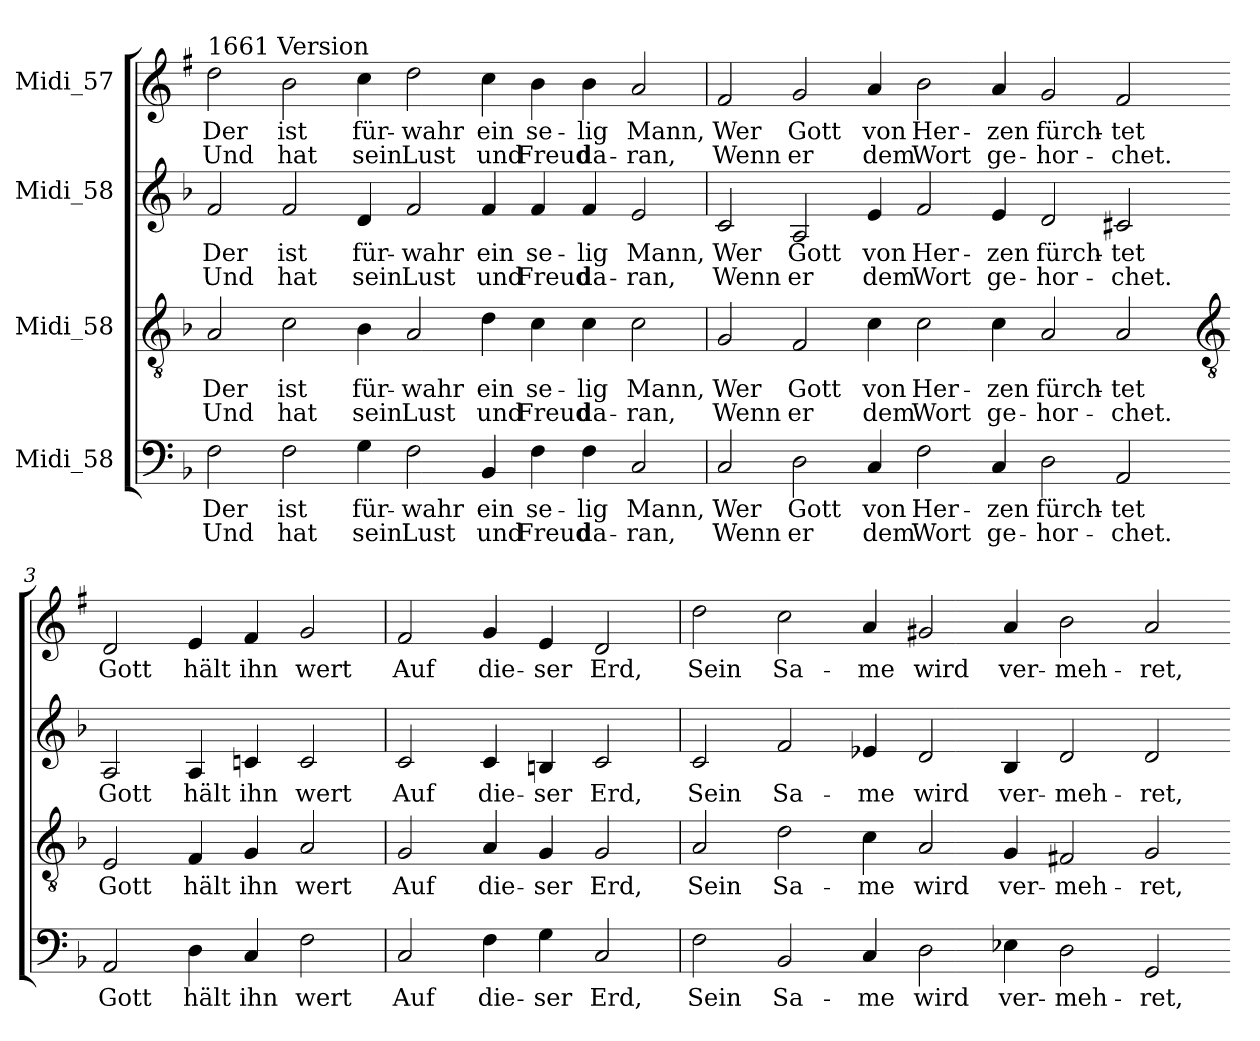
**kern	**text	**text	**kern	**text	**text	**kern	**text	**text	**kern	**text	**text
*part4	*part4	*part4	*part3	*part3	*part3	*part2	*part2	*part2	*part1	*part1	*part1
*staff4	*staff4	*staff4	*staff3	*staff3	*staff3	*staff2	*staff2	*staff2	*staff1	*staff1	*staff1
*I"Midi_58	*	*	*I"Midi_58	*	*	*I"Midi_58	*	*	*I"Midi_57	*	*
*clefF4	*	*	*clefGv2	*	*	*clefG2	*	*	*clefG2	*	*
*	*	*	*	*	*	*	*	*	*ITrd1c2	*	*
*k[b-]	*	*	*k[b-]	*	*	*k[b-]	*	*	*k[b-]	*	*
*F:	*	*	*F:	*	*	*F:	*	*	*F:	*	*
=1	=1	=1	=1	=1	=1	=1	=1	=1	=1	=1	=1
!	!	!	!	!	!	!	!	!	!LO:TX:a:t=1661 Version	!	!
!	!LO:LY:b	!LO:LY:b	!	!LO:LY:b	!LO:LY:b	!	!LO:LY:b	!LO:LY:b	!	!LO:LY:b	!LO:LY:b
2F	Der	Und	2A	Der	Und	2f	Der	Und	2cc	Der	Und
!	!LO:LY:b	!LO:LY:b	!	!LO:LY:b	!LO:LY:b	!	!LO:LY:b	!LO:LY:b	!	!LO:LY:b	!LO:LY:b
2F	ist	hat	2c	ist	hat	2f	ist	hat	2a	ist	hat
!	!LO:LY:b	!LO:LY:b	!	!LO:LY:b	!LO:LY:b	!	!LO:LY:b	!LO:LY:b	!	!LO:LY:b	!LO:LY:b
4G	für-	-sein	4B-	für-	-sein	4d	für-	-sein	4b-	für-	-sein
!	!LO:LY:b	!LO:LY:b	!	!LO:LY:b	!LO:LY:b	!	!LO:LY:b	!LO:LY:b	!	!LO:LY:b	!LO:LY:b
2F	wahr	Lust	2A	wahr	Lust	2f	wahr	Lust	2cc	wahr	Lust
!	!LO:LY:b	!LO:LY:b	!	!LO:LY:b	!LO:LY:b	!	!LO:LY:b	!LO:LY:b	!	!LO:LY:b	!LO:LY:b
4BB-	ein	und	4d	ein	und	4f	ein	und	4b-	ein	und
!	!LO:LY:b	!LO:LY:b	!	!LO:LY:b	!LO:LY:b	!	!LO:LY:b	!LO:LY:b	!	!LO:LY:b	!LO:LY:b
4F	se-	-Freud	4c	se-	-Freud	4f	se-	-Freud	4a	se-	-Freud
!	!LO:LY:b	!LO:LY:b	!	!LO:LY:b	!LO:LY:b	!	!LO:LY:b	!LO:LY:b	!	!LO:LY:b	!LO:LY:b
4F	lig	da-	4c	lig	da-	4f	lig	da-	4a	lig	da-
!	!LO:LY:b	!LO:LY:b	!	!LO:LY:b	!LO:LY:b	!	!LO:LY:b	!LO:LY:b	!	!LO:LY:b	!LO:LY:b
2C	-Mann,	ran,	2c	-Mann,	ran,	2e	-Mann,	ran,	2g	-Mann,	ran,
=2	=2	=2	=2	=2	=2	=2	=2	=2	=2	=2	=2
!	!LO:LY:b	!LO:LY:b	!	!LO:LY:b	!LO:LY:b	!	!LO:LY:b	!LO:LY:b	!	!LO:LY:b	!LO:LY:b
2C	Wer	Wenn	2G	Wer	Wenn	2c	Wer	Wenn	2e	Wer	Wenn
!	!LO:LY:b	!LO:LY:b	!	!LO:LY:b	!LO:LY:b	!	!LO:LY:b	!LO:LY:b	!	!LO:LY:b	!LO:LY:b
2D	Gott	er	2F	Gott	er	2A	Gott	er	2f	Gott	er
!	!LO:LY:b	!LO:LY:b	!	!LO:LY:b	!LO:LY:b	!	!LO:LY:b	!LO:LY:b	!	!LO:LY:b	!LO:LY:b
4C	von	dem	4c	von	dem	4e	von	dem	4g	von	dem
!	!LO:LY:b	!LO:LY:b	!	!LO:LY:b	!LO:LY:b	!	!LO:LY:b	!LO:LY:b	!	!LO:LY:b	!LO:LY:b
2F	Her-	-Wort	2c	Her-	-Wort	2f	Her-	-Wort	2a	Her-	-Wort
!	!LO:LY:b	!LO:LY:b	!	!LO:LY:b	!LO:LY:b	!	!LO:LY:b	!LO:LY:b	!	!LO:LY:b	!LO:LY:b
4C	zen	ge-	4c	zen	ge-	4e	zen	ge-	4g	zen	ge-
!	!LO:LY:b	!LO:LY:b	!	!LO:LY:b	!LO:LY:b	!	!LO:LY:b	!LO:LY:b	!	!LO:LY:b	!LO:LY:b
2D	-fürch-	-hor-	2A	-fürch-	-hor-	2d	-fürch-	-hor-	2f	-fürch-	-hor-
!	!LO:LY:b	!LO:LY:b	!	!LO:LY:b	!LO:LY:b	!	!LO:LY:b	!LO:LY:b	!	!LO:LY:b	!LO:LY:b
2AA	-tet	chet.	2A	-tet	chet.	2c#X	-tet	chet.	2e	-tet	chet.
!!LO:LB:g=z
=3-	=3-	=3-	=3-	=3-	=3-	=3-	=3-	=3-	=3-	=3-	=3-
*	*	*	*clefGv2	*	*	*	*	*	*	*	*
!	!LO:LY:b	!	!	!LO:LY:b	!	!	!LO:LY:b	!	!	!LO:LY:b	!
2AA	Gott	.	2E	Gott	.	2A	Gott	.	2c	Gott	.
!	!LO:LY:b	!	!	!LO:LY:b	!	!	!LO:LY:b	!	!	!LO:LY:b	!
4D	hält	.	4F	hält	.	4A	hält	.	4d	hält	.
!	!LO:LY:b	!	!	!LO:LY:b	!	!	!LO:LY:b	!	!	!LO:LY:b	!
4C	ihn	.	4G	ihn	.	4c	ihn	.	4e	ihn	.
!	!LO:LY:b	!	!	!LO:LY:b	!	!	!LO:LY:b	!	!	!LO:LY:b	!
2F	wert	.	2A	wert	.	2c	wert	.	2f	wert	.
=4	=4	=4	=4	=4	=4	=4	=4	=4	=4	=4	=4
!	!LO:LY:b	!	!	!LO:LY:b	!	!	!LO:LY:b	!	!	!LO:LY:b	!
2C	Auf	.	2G	Auf	.	2c	Auf	.	2e	Auf	.
!	!LO:LY:b	!	!	!LO:LY:b	!	!	!LO:LY:b	!	!	!LO:LY:b	!
4F	die-	.	4A	die-	.	4c	die-	.	4f	die-	.
!	!LO:LY:b	!	!	!LO:LY:b	!	!	!LO:LY:b	!	!	!LO:LY:b	!
4G	-ser	.	4G	-ser	.	4Bn	-ser	.	4d	-ser	.
!	!LO:LY:b	!	!	!LO:LY:b	!	!	!LO:LY:b	!	!	!LO:LY:b	!
2C	Erd,	.	2G	Erd,	.	2c	Erd,	.	2c	Erd,	.
=5	=5	=5	=5	=5	=5	=5	=5	=5	=5	=5	=5
!	!LO:LY:b	!	!	!LO:LY:b	!	!	!LO:LY:b	!	!	!LO:LY:b	!
2F	Sein	.	2A	Sein	.	2c	Sein	.	2cc	Sein	.
!	!LO:LY:b	!	!	!LO:LY:b	!	!	!LO:LY:b	!	!	!LO:LY:b	!
2BB-	Sa-	.	2d	Sa-	.	2f	Sa-	.	2b-	Sa-	.
!	!LO:LY:b	!	!	!LO:LY:b	!	!	!LO:LY:b	!	!	!LO:LY:b	!
4C	-me	.	4c	-me	.	4e-X	-me	.	4g	-me	.
!	!LO:LY:b	!	!	!LO:LY:b	!	!	!LO:LY:b	!	!	!LO:LY:b	!
2D	wird	.	2A	wird	.	2d	wird	.	2f#X	wird	.
!	!LO:LY:b	!	!	!LO:LY:b	!	!	!LO:LY:b	!	!	!LO:LY:b	!
4E-X	ver-	.	4G	ver-	.	4B-	ver-	.	4g	ver-	.
!	!LO:LY:b	!	!	!LO:LY:b	!	!	!LO:LY:b	!	!	!LO:LY:b	!
2D	-meh-	.	2F#X	-meh-	.	2d	-meh-	.	2a	-meh-	.
!	!LO:LY:b	!	!	!LO:LY:b	!	!	!LO:LY:b	!	!	!LO:LY:b	!
2GG	-ret,	.	2G	-ret,	.	2d	-ret,	.	2g	-ret,	.
=-	=-	=-	=-	=-	=-	=-	=-	=-	=-	=-	=-
*-	*-	*-	*-	*-	*-	*-	*-	*-	*-	*-	*-
